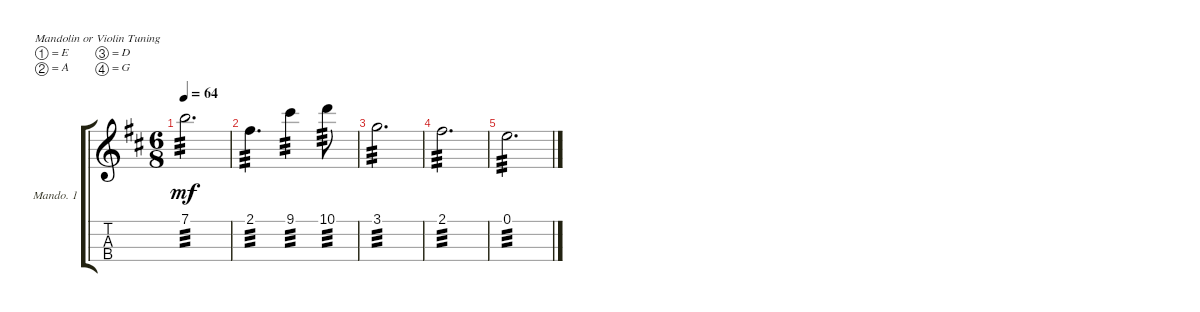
\defaultSystemsLayout 4
\bracketExtendMode groupsimilarinstruments
\firstSystemTrackNameOrientation horizontal
\otherSystemsTrackNameOrientation horizontal
\track ("Mandolin 1" "Mando. 1") {instrument acousticguitarsteel}
\staff {score tabs}
\tuning (E5 A4 D4 G3)
\displaytranspose 0
\ts (6 8)
\tempo 64
\clef g2
\ks d
7.1.2{d tp 3 dy mf} |
2.1.4{d tp 3} 9.1.4{tp 3} 10.1.8{tp 3} |
3.1.2{d tp 3} |
2.1.2{d tp 3} |
0.1.2{d tp 3}
